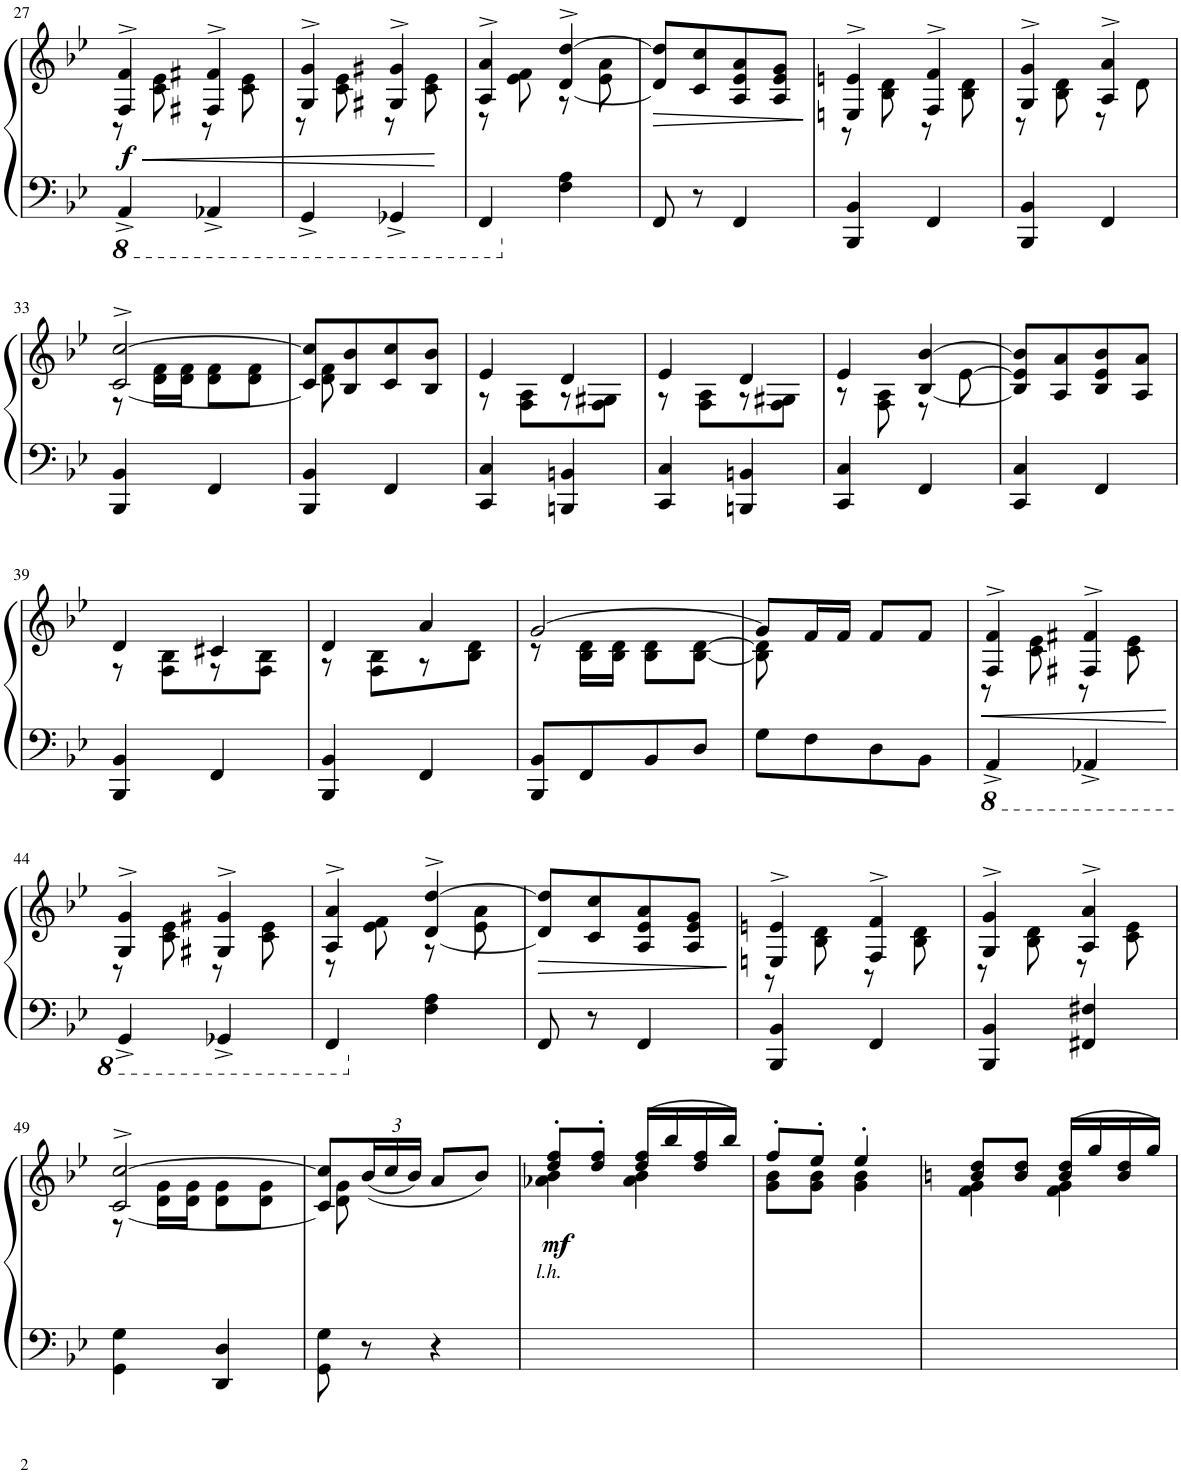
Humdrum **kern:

**kern	**kern	**dynam
*part1	*part1	*part1
*staff2	*staff1	*staff1/2
*I"Piano	*	*
*I'Pno.	*	*
!!LO:PB:g=z
*clefF4	*clefF4	*
*k[b-e-]	*k[b-e-]	*
*M2/4	*M2/4	*
*8ba	*	*
=27	=27	=27
!	!	!LO:HP:b
*	*^	*
!	!	!	!LO:DY:n=1:b
4AAA^/	4F/^ 4f/^	8r	< f
.	.	8c\ 8e-\	.
4AAA-X^/	4F#X/^ 4f#X/^	8r	.
.	.	8c\ 8e-\	.
=28	=28	=28	=28
4GGG^/	4G/^ 4g/^	8r	.
.	.	8c\ 8e-\	.
4GGG-X^/	4G#X/^ 4g#X/^	8r	.
.	.	8c\ 8e-\	.
*	*v	*v	*
.	.	[
=29	=29	=29
*	*^	*
4FFF/	4A/^ 4a/^	8r	.
.	.	8e-\ 8f\	.
*X8ba	*	*	*
4F\ 4A\	[<4d/^ [4dd/^	8r	.
.	.	8e-\ 8a\	.
=30	=30	=30	=30
!	!	!	!LO:HP:b
*	*v	*v	*
8FF/	8d/] 8dd/]L	>
8r	8c/ 8cc/	.
4FF/	8A/ 8e-/ 8a/	.
.	8A/ 8e-/ 8g/J	.
.	.	]
=31	=31	=31
*	*^	*
4BBB-/ 4BB-/	4En/^ 4en/^	8r	.
.	.	8B-\ 8d\	.
4FF/	4F/^ 4f/^	8r	.
.	.	8B-\ 8d\	.
=32	=32	=32	=32
4BBB-/ 4BB-/	4G/^ 4g/^	8r	.
.	.	8B-\ 8d\	.
4FF/	4A/^ 4a/^	8r	.
.	.	8d\	.
!!LO:LB:g=z	!!
=33	=33	=33	=33
4BBB-/ 4BB-/	[<2c/^ [2cc/^	8r	.
.	.	16d\ 16f\LL	.
.	.	16d\ 16f\JJ	.
4FF/	.	8d\ 8f\L	.
.	.	8d\ 8f\J	.
=34	=34	=34	=34
4BBB-/ 4BB-/	8c/] 8cc/]L	8d\ 8f\	.
.	8B-/ 8b-/	4.ryy	.
4FF/	8c/ 8cc/	.	.
.	8B-/ 8b-/J	.	.
=35	=35	=35	=35
4CC/ 4C/	4e-/	8r	.
.	.	8F\ 8A\L	.
4BBBn/ 4BBn/	4d/	8r	.
.	.	8F\ 8G#X\J	.
=36	=36	=36	=36
4CC/ 4C/	4e-/	8r	.
.	.	8F\ 8A\L	.
4BBBn/ 4BBn/	4d/	8r	.
.	.	8F\ 8G#X\J	.
=37	=37	=37	=37
4CC/ 4C/	4e-/	8r	.
.	.	8F\ 8A\	.
4FF/	[<4B-/ [4b-/	8r	.
.	.	[>8e-\	.
*	*v	*v	*
=38	=38	=38
4CC/ 4C/	8B-/] 8e-/] 8b-/]L	.
.	8A/ 8a/	.
4FF/	8B-/ 8e-/ 8b-/	.
.	8A/ 8a/J	.
!!LO:LB:g=z
=39	=39	=39
*	*^	*
4BBB-/ 4BB-/	4d/	8r	.
.	.	8F\ 8B-\L	.
4FF/	4c#X/	8r	.
.	.	8F\ 8B-\J	.
=40	=40	=40	=40
4BBB-/ 4BB-/	4d/	8r	.
.	.	8F\ 8B-\L	.
4FF/	4a/	8r	.
.	.	8B-\ 8d\J	.
=41	=41	=41	=41
8BBB-/ 8BB-/L	[2g/	8r	.
8FF/	.	16B-\ 16d\LL	.
.	.	16B-\ 16d\JJ	.
8BB-/	.	8B-\ 8d\L	.
8D/J	.	[8B-\ [>8d\J	.
=42	=42	=42	=42
8G\L	8g/L]	8B-\] 8d\]	.
8F\	16f/L	4.ryy	.
.	16f/JJ	.	.
8D\	8f/L	.	.
8BB-\J	8f/J	.	.
=43	=43	=43	=43
*8ba	*	*	*
!	!	!	!LO:HP:b
4AAA^/	4F/^ 4f/^	8r	<
.	.	8c\ 8e-\	.
4AAA-X^/	4F#X/^ 4f#X/^	8r	.
.	.	8c\ 8e-\	.
*	*v	*v	*
.	.	[
!!LO:LB:g=z
=44	=44	=44
*	*^	*
4GGG^/	4G/^ 4g/^	8r	.
.	.	8c\ 8e-\	.
4GGG-X^/	4G#X/^ 4g#X/^	8r	.
.	.	8c\ 8e-\	.
=45	=45	=45	=45
4FFF/	4A/^ 4a/^	8r	.
.	.	8e-\ 8f\	.
*X8ba	*	*	*
4F\ 4A\	[<4d/^ [4dd/^	8r	.
.	.	8e-\ 8a\	.
=46	=46	=46	=46
!	!	!	!LO:HP:b
*	*v	*v	*
8FF/	8d/] 8dd/]L	>
8r	8c/ 8cc/	.
4FF/	8A/ 8e-/ 8a/	.
.	8A/ 8e-/ 8g/J	.
.	.	]
=47	=47	=47
*	*^	*
4BBB-/ 4BB-/	4En/^ 4en/^	8r	.
.	.	8B-\ 8d\	.
4FF/	4F/^ 4f/^	8r	.
.	.	8B-\ 8d\	.
=48	=48	=48	=48
4BBB-/ 4BB-/	4G/^ 4g/^	8r	.
.	.	8B-\ 8d\	.
4FF#X/ 4F#X/	4A/^ 4a/^	8r	.
.	.	8c\ 8e-\	.
!!LO:LB:g=z	!!
=49	=49	=49	=49
4GG\ 4G\	[<2c/^ [2cc/^	8r	.
.	.	16d\ 16g\LL	.
.	.	16d\ 16g\JJ	.
4DD/ 4D/	.	8d\ 8g\L	.
.	.	8d\ 8g\J	.
=50	=50	=50	=50
8GG\ 8G\	8c/] 8cc/]L	8d\ 8g\	.
*	*Xbrackettup	*	*
8r	((<24b-/L	4.ryy	.
.	24cc/	.	.
.	24b-/JJ)	.	.
4r	8a/L	.	.
.	8b-/J)	.	.
=51	=51	=51	=51
!LO:TX:a:i:t=l.h.	!	!	!
!	!	!	!LO:DY:b
2ryy	8dd/'> 8ff/'>L	4a-X\ 4b-\	mf
.	8dd/'> 8ff/'>J	.	.
.	(>16dd/ 16ff/LL	4a-\ 4b-\	.
.	16bb-/	.	.
.	16dd/ 16ff/	.	.
.	16bb-/JJ)	.	.
=52	=52	=52	=52
2ryy	8ff'>/L	8g\'< 8b-\'<L	.
.	8ee-'>/J	8g\'< 8b-\'<J	.
.	4ee-'>/	4g\'< 4b-\'<	.
=53	=53	=53	=53
2ryy	8bn/'> 8dd/'>L	4f\ 4g\	.
.	8b/'> 8dd/'>J	.	.
.	(>16b/ 16dd/LL	4f\ 4g\	.
.	16gg/	.	.
.	16b/ 16dd/	.	.
.	16gg/JJ)	.	.
*	*v	*v	*
=	=	=
*-	*-	*-
